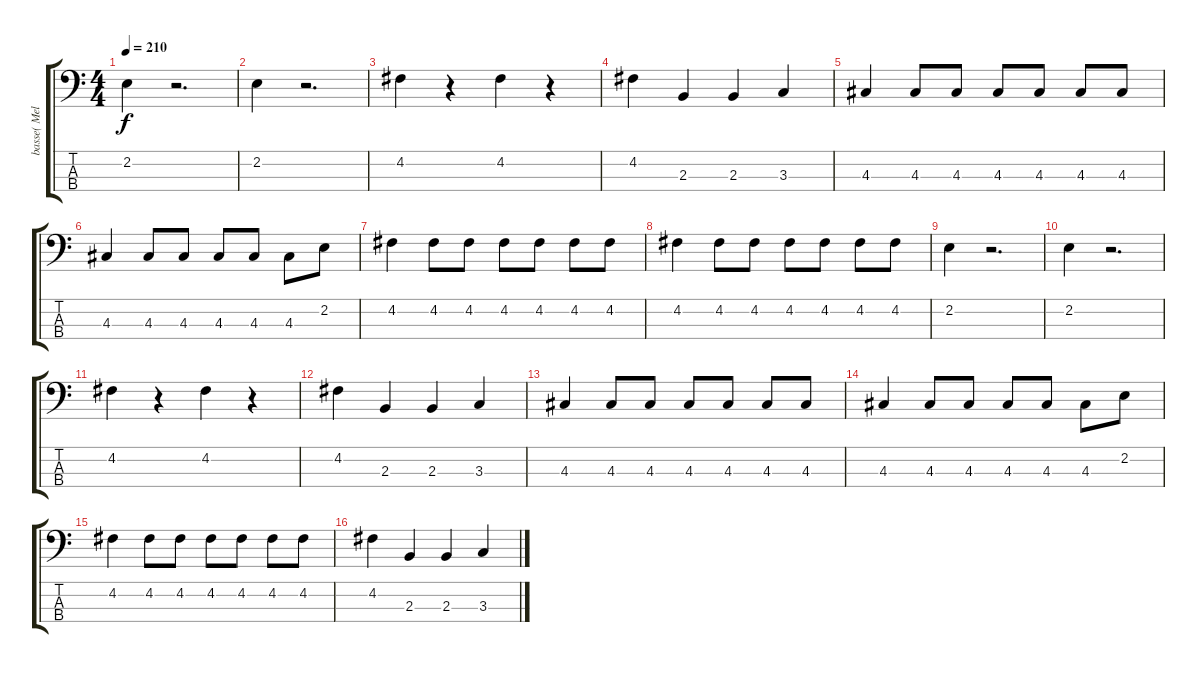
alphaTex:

\track ("basse( Mel Ellis )" "basse( Mel") {instrument electricbasspick}
\staff {score tabs}
\tuning (G2 D2 A1 E1) {hide}
\ts (4 4)
\tempo 210
\clef f4
\ks c
2.2.4{dy f} r.2{d} |
2.2.4 r.2{d} |
4.2.4 r.4 4.2.4 r.4 |
4.2.4 2.3.4 2.3.4 3.3.4 |
4.3.4 4.3.8 4.3.8 4.3.8 4.3.8 4.3.8 4.3.8 |
4.3.4 4.3.8 4.3.8 4.3.8 4.3.8 4.3.8 2.2.8 |
4.2.4 4.2.8 4.2.8 4.2.8 4.2.8 4.2.8 4.2.8 |
4.2.4 4.2.8 4.2.8 4.2.8 4.2.8 4.2.8 4.2.8 |
2.2.4 r.2{d} |
2.2.4 r.2{d} |
4.2.4 r.4 4.2.4 r.4 |
4.2.4 2.3.4 2.3.4 3.3.4 |
4.3.4 4.3.8 4.3.8 4.3.8 4.3.8 4.3.8 4.3.8 |
4.3.4 4.3.8 4.3.8 4.3.8 4.3.8 4.3.8 2.2.8 |
4.2.4 4.2.8 4.2.8 4.2.8 4.2.8 4.2.8 4.2.8 |
4.2.4 2.3.4 2.3.4 3.3.4
